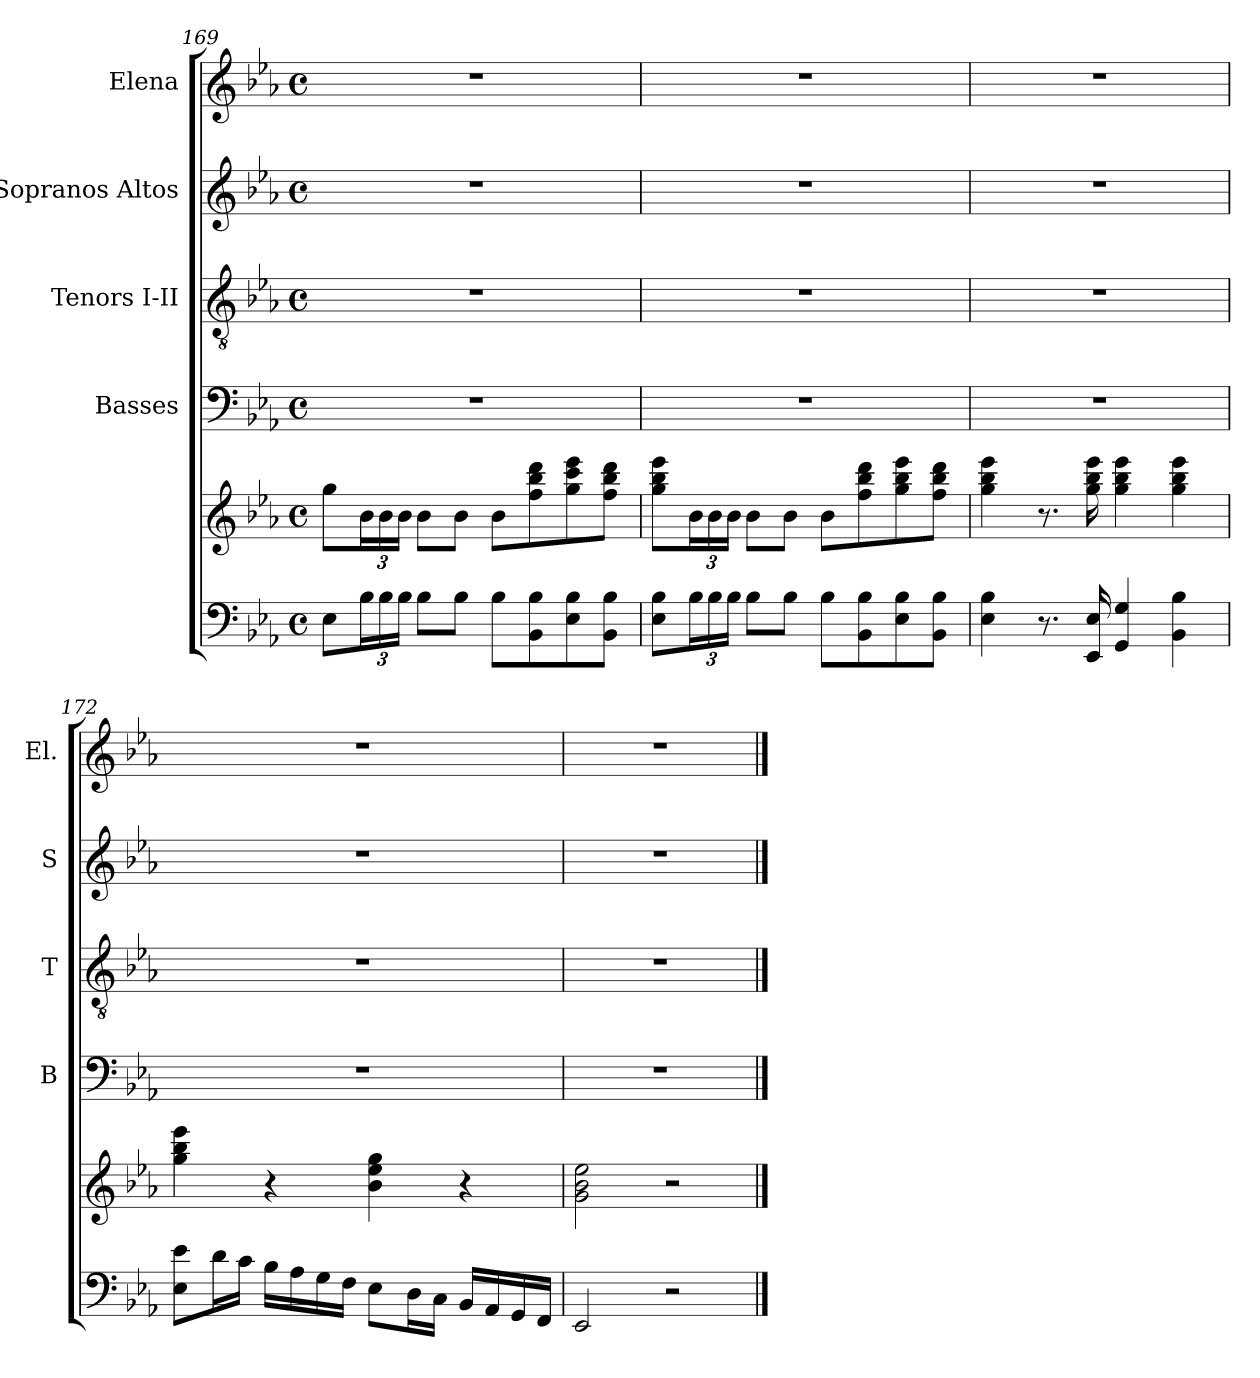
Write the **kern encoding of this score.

**kern	**kern	**kern	**kern	**kern	**kern
*part5	*part5	*part4	*part3	*part2	*part1
*staff6	*staff5	*staff4	*staff3	*staff2	*staff1
*	*	*I"Basses	*I"Tenors I-II	*I"Sopranos Altos	*I"Elena
*	*	*I'B	*I'T	*I'S	*I'El.
*clefF4	*clefG2	*clefF4	*clefGv2	*clefG2	*clefG2
*k[b-e-a-]	*k[b-e-a-]	*k[b-e-a-]	*k[b-e-a-]	*k[b-e-a-]	*k[b-e-a-]
*E-:	*E-:	*E-:	*E-:	*E-:	*E-:
*M4/4	*M4/4	*M4/4	*M4/4	*M4/4	*M4/4
*met(c)	*met(c)	*met(c)	*met(c)	*met(c)	*met(c)
=169	=169	=169	=169	=169	=169
8E-\L	8gg\L	1r	1r	1r	1r
24B-\L	24b-\L	.	.	.	.
24B-\	24b-\	.	.	.	.
24B-\JJ	24b-\JJ	.	.	.	.
8B-\L	8b-\L	.	.	.	.
8B-\J	8b-\J	.	.	.	.
8B-\L	8b-\L	.	.	.	.
8BB-\ 8B-\	8ff\ 8bb-\ 8ddd\	.	.	.	.
8E-\ 8B-\	8gg\ 8ccc\ 8eee-\	.	.	.	.
8BB-\ 8B-\J	8ff\ 8bb-\ 8ddd\J	.	.	.	.
=170	=170	=170	=170	=170	=170
8E-\ 8B-\L	8gg\ 8bb-\ 8eee-\L	1r	1r	1r	1r
24B-\L	24b-\L	.	.	.	.
24B-\	24b-\	.	.	.	.
24B-\JJ	24b-\JJ	.	.	.	.
8B-\L	8b-\L	.	.	.	.
8B-\J	8b-\J	.	.	.	.
8B-\L	8b-\L	.	.	.	.
8BB-\ 8B-\	8ff\ 8bb-\ 8ddd\	.	.	.	.
8E-\ 8B-\	8gg\ 8bb-\ 8eee-\	.	.	.	.
8BB-\ 8B-\J	8ff\ 8bb-\ 8ddd\J	.	.	.	.
!!LO:LB:g=z
=171	=171	=171	=171	=171	=171
4E-\ 4B-\	4gg\ 4bb-\ 4eee-\	1r	1r	1r	1r
8.r	8.r	.	.	.	.
16EE-/ 16E-/	16gg\ 16bb-\ 16eee-\	.	.	.	.
4GG/ 4G/	4gg\ 4bb-\ 4eee-\	.	.	.	.
4BB-\ 4B-\	4gg\ 4bb-\ 4eee-\	.	.	.	.
=172	=172	=172	=172	=172	=172
8E-\ 8e-\L	4gg\ 4bb-\ 4eee-\	1r	1r	1r	1r
16d\L	.	.	.	.	.
16c\JJ	.	.	.	.	.
16B-\LL	4r	.	.	.	.
16A-\	.	.	.	.	.
16G\	.	.	.	.	.
16F\JJ	.	.	.	.	.
8E-\L	4b-\ 4ee-\ 4gg\	.	.	.	.
16D\L	.	.	.	.	.
16C\JJ	.	.	.	.	.
16BB-/LL	4r	.	.	.	.
16AA-/	.	.	.	.	.
16GG/	.	.	.	.	.
16FF/JJ	.	.	.	.	.
=173	=173	=173	=173	=173	=173
2EE-/	2g\ 2b-\ 2ee-\	1r	1r	1r	1r
2r	2r	.	.	.	.
==	==	==	==	==	==
*-	*-	*-	*-	*-	*-
